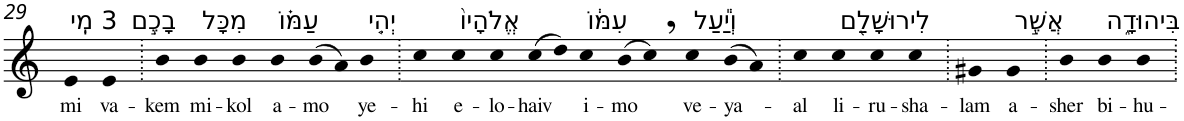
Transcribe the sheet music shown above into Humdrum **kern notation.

**kern	**text
*part1	*part1
*staff1	*staff1
*I"Piano	*
*I'Pno	*
!!LO:PB:g=z
*clefG2	*
*k[]	*
=29	=29
!LO:TX:a:t=3 מִֽי	!
!	!LO:LY:b
4e	mi
!LO:TX:a:t=בָכֶ֣ם	!
!	!LO:LY:b
4e	va-
=30.	=30.
!	!LO:LY:b
4b	-kem
!LO:TX:a:t=מִכָּל	!
!	!LO:LY:b
4b	mi-
!	!LO:LY:b
4b	-kol
!LO:TX:a:t=עַמּ֗וֹ	!
!	!LO:LY:b
4b	a-
!	!LO:LY:b
(>8b	-mo
8a)	.
!LO:TX:a:t=יְהִ֤י	!
!	!LO:LY:b
4b	ye-
=31.	=31.
!	!LO:LY:b
4cc	-hi
!LO:TX:a:t=אֱלֹהָיו֙	!
!	!LO:LY:b
4cc	e-
!	!LO:LY:b
4cc	-lo-
!	!LO:LY:b
(>8cc	-haiv
8dd)	.
!LO:TX:a:t=עִמּ֔וֹ	!
!	!LO:LY:b
4cc	i-
!	!LO:LY:b
(>8b	-mo
8cc,)	.
!LO:TX:a:t=וְיַ֕עַל	!
!	!LO:LY:b
4cc	ve-
!	!LO:LY:b
(>8b	-ya-
8a)	.
=32.	=32.
!	!LO:LY:b
4cc	-al
!LO:TX:a:t=לִירוּשָׁלִַ֖ם	!
!	!LO:LY:b
4cc	li-
!	!LO:LY:b
4cc	-ru-
!	!LO:LY:b
4cc	-sha-
=33.	=33.
!	!LO:LY:b
4g#X	-lam
!LO:TX:a:t=אֲשֶׁ֣ר	!
!	!LO:LY:b
4g#	a-
=34.	=34.
!	!LO:LY:b
4b	-sher
!LO:TX:a:t=בִּיהוּדָ֑ה	!
!	!LO:LY:b
4b	bi-
!	!LO:LY:b
4b	-hu-
=.	=.
*-	*-
